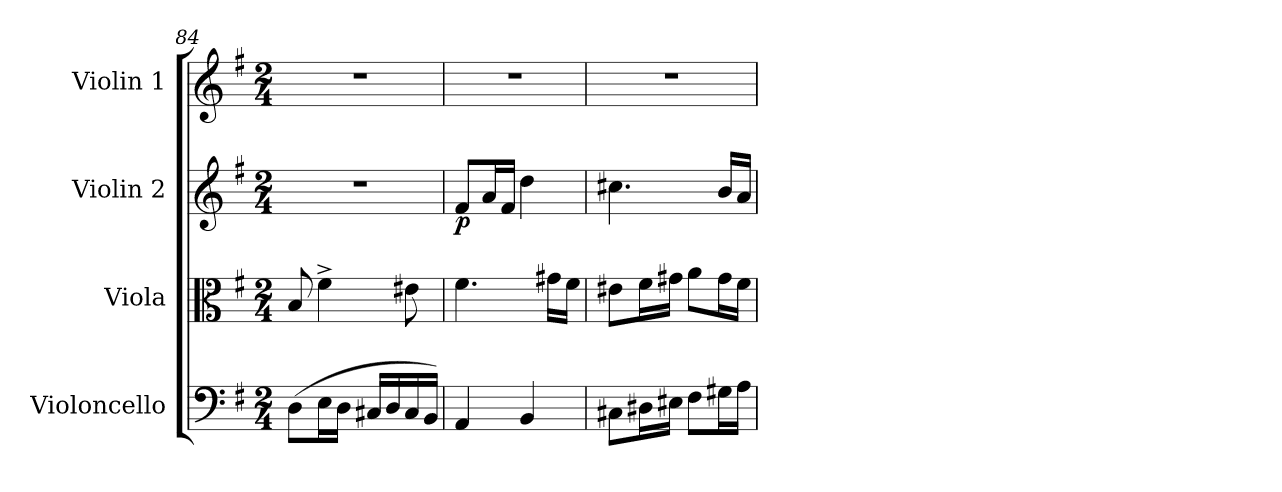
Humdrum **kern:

**kern	**kern	**kern	**dynam	**kern
*part4	*part3	*part2	*part2	*part1
*staff4	*staff3	*staff2	*staff2	*staff1
*I"Violoncello	*I"Viola	*I"Violin 2	*	*I"Violin 1
*I'Vc	*I'Vla	*I'Vln	*	*I'Vln
*clefF4	*clefC3	*clefG2	*	*clefG2
*k[f#]	*k[f#]	*k[f#]	*	*k[f#]
*M2/4	*M2/4	*M2/4	*	*M2/4
=84	=84	=84	=84	=84
(8D\L	8B/	2r	.	2r
16E\L	4f#^\	.	.	.
16D\JJ	.	.	.	.
16C#X/LL	.	.	.	.
16D/	.	.	.	.
16C#/	8e#X\	.	.	.
16BB/JJ)	.	.	.	.
=85	=85	=85	=85	=85
!	!	!	!LO:DY:b	!
4AA/	4.f#\	8f#/L	p	2r
.	.	16a/L	.	.
.	.	16f#/JJ	.	.
4BB/	.	4dd\	.	.
.	16g#X\LL	.	.	.
.	16f#\JJ	.	.	.
=86	=86	=86	=86	=86
8C#X\L	8e#X\L	4.cc#X\	.	2r
16D#X\L	16f#\L	.	.	.
16E#X\JJ	16g#X\JJ	.	.	.
8F#\L	8a\L	.	.	.
16G#X\L	16g#\L	16b/LL	.	.
16A\JJ	16f#\JJ	16a/JJ	.	.
=	=	=	=	=
*-	*-	*-	*-	*-
